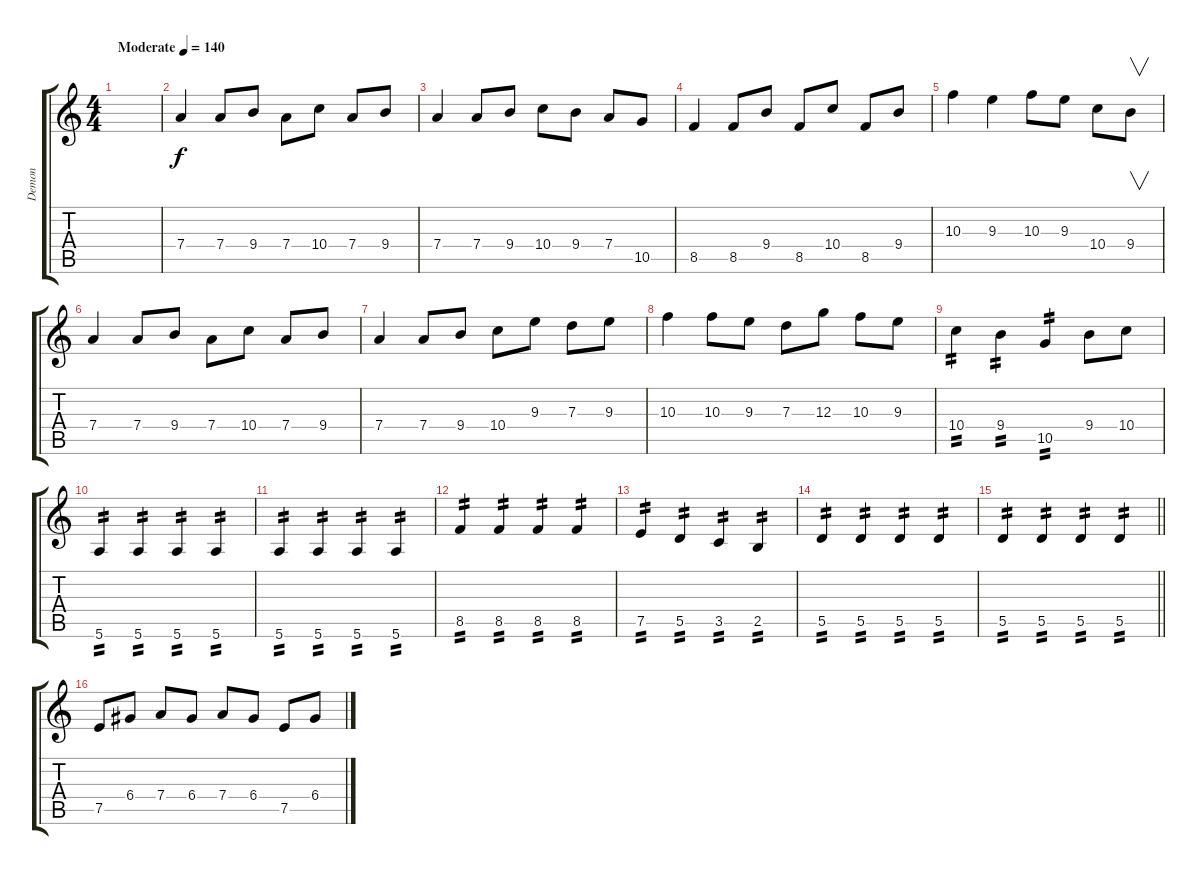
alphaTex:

\track ("Demon" "Demon") {instrument distortionguitar}
\staff {score tabs}
\tuning (E4 B3 G3 D3 A2 E2) {hide}
\ts (4 4)
\tempo (140 "Moderate")
\clef g2
\ks c
|
7.4.4 7.4.8 9.4.8 7.4.8 10.4.8 7.4.8 9.4.8 |
7.4.4 7.4.8 9.4.8 10.4.8 9.4.8 7.4.8 10.5.8 |
8.5.4 8.5.8 9.4.8 8.5.8 10.4.8 8.5.8 9.4.8 |
10.3.4 9.3.4 10.3.8 9.3.8 10.4.8 9.4.8{v} |
7.4.4 7.4.8 9.4.8 7.4.8 10.4.8 7.4.8 9.4.8 |
7.4.4 7.4.8 9.4.8 10.4.8 9.3.8 7.3.8 9.3.8 |
10.3.4 10.3.8 9.3.8 7.3.8 12.3.8 10.3.8 9.3.8 |
10.4.4{tp 2} 9.4.4{tp 2} 10.5.4{tp 2} 9.4.8 10.4.8 |
5.6.4{tp 2} 5.6.4{tp 2} 5.6.4{tp 2} 5.6.4{tp 2} |
5.6.4{tp 2} 5.6.4{tp 2} 5.6.4{tp 2} 5.6.4{tp 2} |
8.5.4{tp 2} 8.5.4{tp 2} 8.5.4{tp 2} 8.5.4{tp 2} |
7.5.4{tp 2} 5.5.4{tp 2} 3.5.4{tp 2} 2.5.4{tp 2} |
5.5.4{tp 2} 5.5.4{tp 2} 5.5.4{tp 2} 5.5.4{tp 2} |
\barLineRight lightlight
5.5.4{tp 2} 5.5.4{tp 2} 5.5.4{tp 2} 5.5.4{tp 2} |
7.5.8 6.4.8 7.4.8 6.4.8 7.4.8 6.4.8 7.5.8 6.4.8
